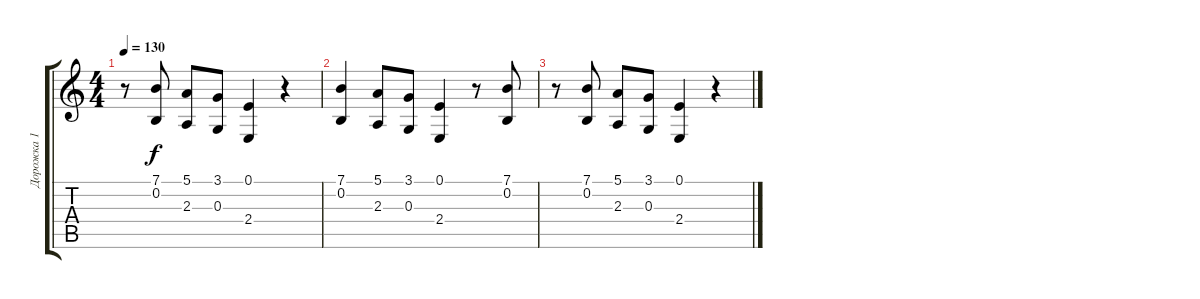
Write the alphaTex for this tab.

\track ("Дорожка 1" "Дорожка 1") {instrument accordion}
\staff {score tabs}
\tuning (E4 B3 G3 D3 A2 E2) {hide}
\ts (4 4)
\tempo 130
\clef g2
\ks c
r.8{dy f} (7.1 0.2).8 (5.1 2.3).8 (3.1 0.3).8 (0.1 2.4).4 r.4 |
(7.1 0.2).4 (5.1 2.3).8 (3.1 0.3).8 (0.1 2.4).4 r.8 (7.1 0.2).8 |
r.8 (7.1 0.2).8 (5.1 2.3).8 (3.1 0.3).8 (0.1 2.4).4 r.4
